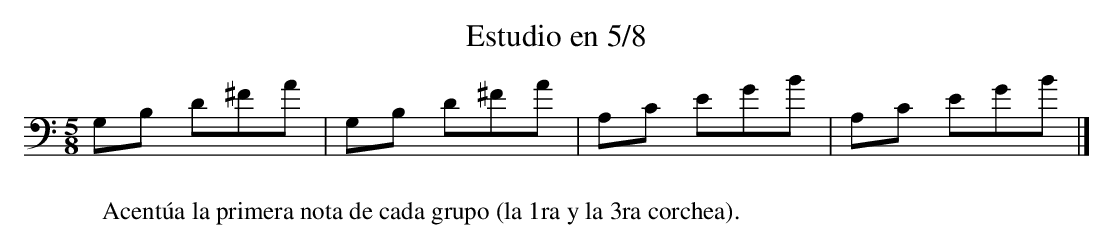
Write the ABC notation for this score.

X:1
T: Estudio en 5/8
M:5/8
L:1/8
K:C
V:1 clef=bass
G,B, D^FA | G,B, D^FA | A,C EGB | A,C EGB |]
W: Acentúa la primera nota de cada grupo (la 1ra y la 3ra corchea).
